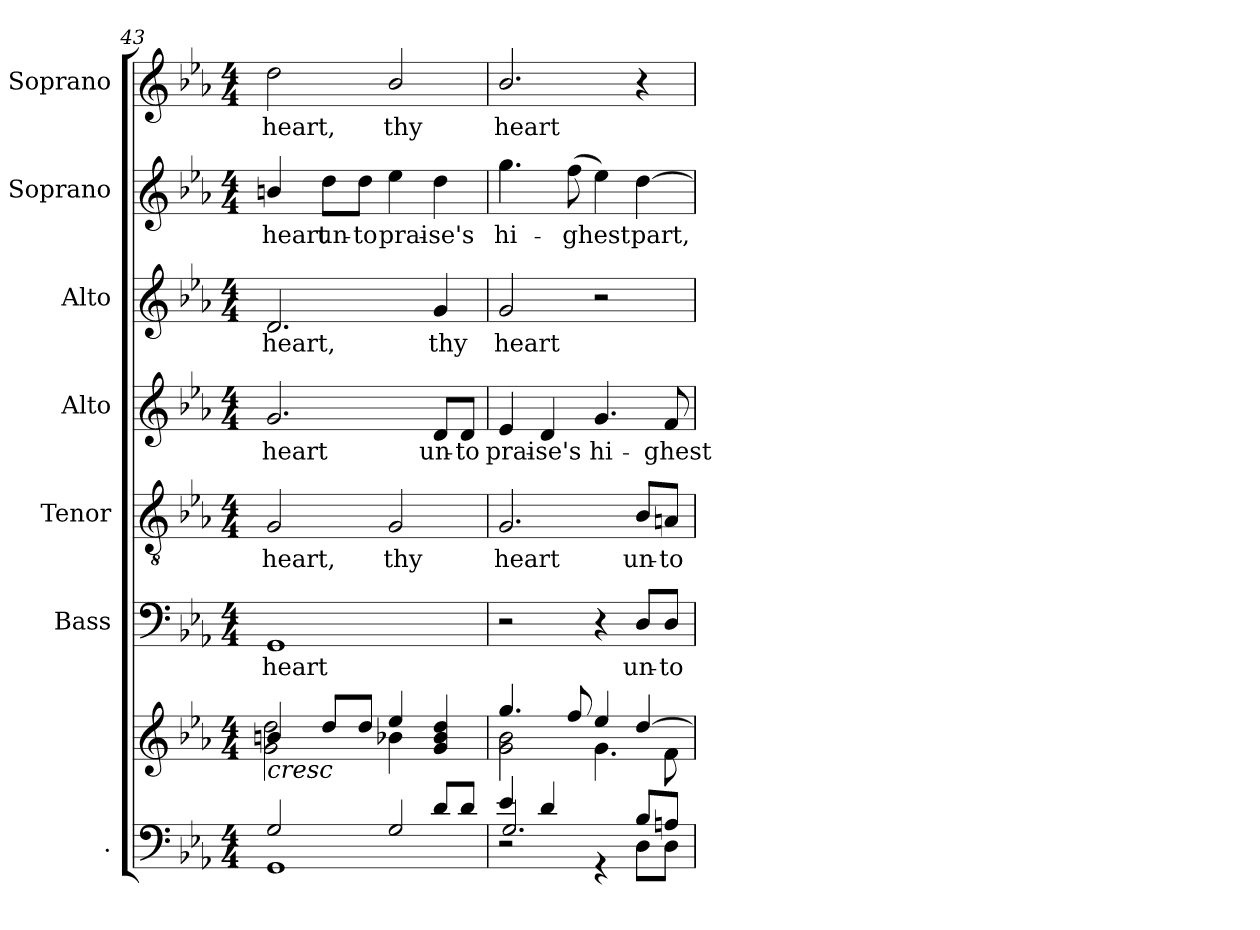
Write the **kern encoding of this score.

**kern	**kern	**kern	**text	**kern	**text	**kern	**text	**kern	**text	**kern	**text	**kern	**text
*part7	*part7	*part6	*part6	*part5	*part5	*part4	*part4	*part3	*part3	*part2	*part2	*part1	*part1
*staff8	*staff7	*staff6	*staff6	*staff5	*staff5	*staff4	*staff4	*staff3	*staff3	*staff2	*staff2	*staff1	*staff1
*I".	*	*I"Bass	*	*I"Tenor	*	*I"Alto	*	*I"Alto	*	*I"Soprano	*	*I"Soprano	*
*	*	*I'B.	*	*I'T.	*	*	*	*I'A.	*	*	*	*I'S.	*
*clefF4	*clefG2	*clefF4	*	*clefGv2	*	*clefG2	*	*clefG2	*	*clefG2	*	*clefG2	*
*	*	*	*	*ITrd7c12	*	*	*	*	*	*	*	*	*
*k[b-e-a-]	*k[b-e-a-]	*k[b-e-a-]	*	*k[b-e-a-]	*	*k[b-e-a-]	*	*k[b-e-a-]	*	*k[b-e-a-]	*	*k[b-e-a-]	*
*E-:	*E-:	*E-:	*	*E-:	*	*E-:	*	*E-:	*	*E-:	*	*E-:	*
*M4/4	*M4/4	*M4/4	*	*M4/4	*	*M4/4	*	*M4/4	*	*M4/4	*	*M4/4	*
=43	=43	=43	=43	=43	=43	=43	=43	=43	=43	=43	=43	=43	=43
*^	*^	*	*	*	*	*	*	*	*	*	*	*	*
*	*^	*	*	*	*	*	*	*	*	*	*	*	*	*	*
!	!	!	!	!	!	!LO:LY:b:color=#000000	!	!	!	!	!	!	!	!	!	!
!	!	!	!	!	!	!	!	!LO:LY:b:color=#000000	!	!	!	!	!	!	!	!
!	!	!	!	!	!	!	!	!	!	!LO:LY:b:color=#000000	!	!	!	!	!	!
!	!	!	!	!	!	!	!	!	!	!	!	!LO:LY:b:color=#000000	!	!	!	!
!	!	!	!	!	!	!	!	!	!	!	!	!	!	!LO:LY:b:color=#000000	!	!
!	!	!	!LO:TX:b:i:t=cresc	!	!	!	!	!	!	!	!	!	!	!	!	!
!	!	!	!	!	!	!	!	!	!	!	!	!	!	!	!	!LO:LY:b:color=#000000
2.ryy	2Gi/	1GGi	4bni/	2gi\ 2ddi	1GGi	heart	2GGi/	heart,	2.gi/	heart	2.di/	heart,	4bni/	heart	2ddi\	heart,
!	!	!	!	!	!	!	!	!	!	!	!	!	!	!LO:LY:b:color=#000000	!	!
.	.	.	8ddi/L	.	.	.	.	.	.	.	.	.	8ddi\L	un-	.	.
!	!	!	!	!	!	!	!	!	!	!	!	!	!	!LO:LY:b:color=#000000	!	!
.	.	.	8ddi/J	.	.	.	.	.	.	.	.	.	8ddi\J	-to	.	.
!	!	!	!	!	!	!	!	!LO:LY:b:color=#000000	!	!	!	!	!	!	!	!
!	!	!	!	!	!	!	!	!	!	!	!	!	!	!LO:LY:b:color=#000000	!	!
!	!	!	!	!	!	!	!	!	!	!	!	!	!	!	!	!LO:LY:b:color=#000000
.	2Gi/	.	4ee-i/	4b-Xi\	.	.	2GGi/	thy	.	.	.	.	4ee-i\	prai-	2b-i/	thy
!	!	!	!	!	!	!	!	!	!	!LO:LY:b:color=#000000	!	!	!	!	!	!
!	!	!	!	!	!	!	!	!	!	!	!	!LO:LY:b:color=#000000	!	!	!	!
!	!	!	!	!	!	!	!	!	!	!	!	!	!	!LO:LY:b:color=#000000	!	!
8di/L	.	.	4gi/ 4b-i 4ddi	4ryy	.	.	.	.	8di/L	un-	4gi/	thy	4ddi\	-se's	.	.
!	!	!	!	!	!	!	!	!	!	!LO:LY:b:color=#000000	!	!	!	!	!	!
8di/J	.	.	.	.	.	.	.	.	8di/J	-to	.	.	.	.	.	.
=44	=44	=44	=44	=44	=44	=44	=44	=44	=44	=44	=44	=44	=44	=44	=44	=44
*	*	*	*	*^	*	*	*	*	*	*	*	*	*	*	*	*
!	!	!	!	!	!	!	!	!	!LO:LY:b:color=#000000	!	!	!	!	!	!	!	!
!	!	!	!	!	!	!	!	!	!	!	!LO:LY:b:color=#000000	!	!	!	!	!	!
!	!	!	!	!	!	!	!	!	!	!	!	!	!LO:LY:b:color=#000000	!	!	!	!
!	!	!	!	!	!	!	!	!	!	!	!	!	!	!	!LO:LY:b:color=#000000	!	!
!	!	!	!	!	!	!	!	!	!	!	!	!	!	!	!	!	!LO:LY:b:color=#000000
4e-i/	2.Gi/	2r	4.ggi/	2ryy	2gi\ 2b-i	2r	.	2.GGi/	heart	4e-i/	prai-	2gi/	heart	4.ggi\	hi-	2.b-i/	heart
!	!	!	!	!	!	!	!	!	!	!	!LO:LY:b:color=#000000	!	!	!	!	!	!
4di/	.	.	.	.	.	.	.	.	.	4di/	-se's	.	.	.	.	.	.
!	!	!	!	!	!	!	!	!	!	!	!	!	!	!	!LO:LY:b:color=#000000	!	!
.	.	.	8ffi/	.	.	.	.	.	.	.	.	.	.	(8ffi\	-ghest	.	.
!	!	!	!	!	!	!	!	!	!	!	!LO:LY:b:color=#000000	!	!	!	!	!	!
2ryy	.	4r	4ee-i/	4.gi\	2ryy	4r	.	.	.	4.gi/	hi-	2r	.	4ee-i\)	.	.	.
!	!	!	!	!	!	!	!LO:LY:b:color=#000000	!	!	!	!	!	!	!	!	!	!
!	!	!	!	!	!	!	!	!	!LO:LY:b:color=#000000	!	!	!	!	!	!	!	!
!	!	!	!	!	!	!	!	!	!	!	!	!	!	!	!LO:LY:b:color=#000000	!	!
.	8B-i/L	8Di\L	[4ddi/	.	.	8Di/L	un-	8BB-i/L	un-	.	.	.	.	[4ddi\	part,	4r	.
!	!	!	!	!	!	!	!LO:LY:b:color=#000000	!	!	!	!	!	!	!	!	!	!
!	!	!	!	!	!	!	!	!	!LO:LY:b:color=#000000	!	!	!	!	!	!	!	!
!	!	!	!	!	!	!	!	!	!	!	!LO:LY:b:color=#000000	!	!	!	!	!	!
.	8Ani/J	8Di\J	.	8fi\	.	8Di/J	-to	8AAni/J	-to	8fi/	-ghest	.	.	.	.	.	.
*v	*v	*v	*	*	*	*	*	*	*	*	*	*	*	*	*	*	*
*	*v	*v	*v	*	*	*	*	*	*	*	*	*	*	*	*
=	=	=	=	=	=	=	=	=	=	=	=	=	=
*-	*-	*-	*-	*-	*-	*-	*-	*-	*-	*-	*-	*-	*-
